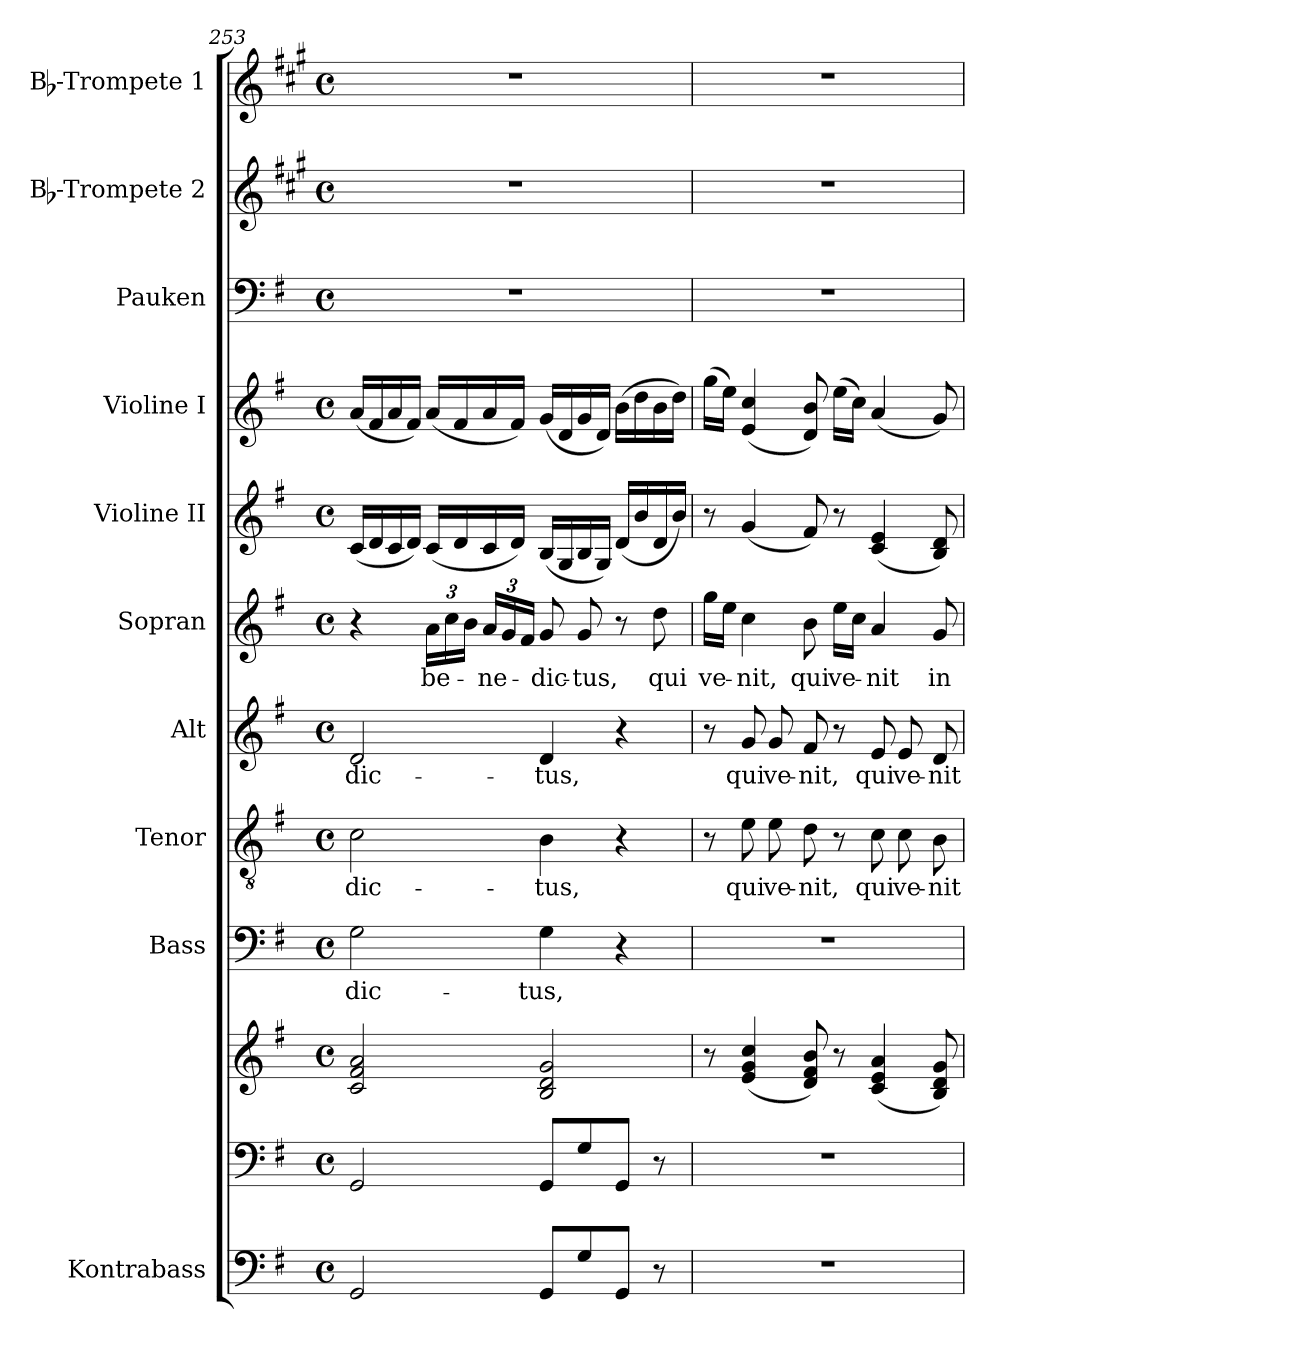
**kern	**kern	**kern	**kern	**text	**kern	**text	**kern	**text	**kern	**text	**kern	**kern	**kern	**kern	**kern
*part11	*part10	*part10	*part9	*part9	*part8	*part8	*part7	*part7	*part6	*part6	*part5	*part4	*part3	*part2	*part1
*staff12	*staff11	*staff10	*staff9	*staff9	*staff8	*staff8	*staff7	*staff7	*staff6	*staff6	*staff5	*staff4	*staff3	*staff2	*staff1
*I"Kontrabass	*	*	*I"Bass	*	*I"Tenor	*	*I"Alt	*	*I"Sopran	*	*I"Violine II	*I"Violine I	*I"Pauken	*I"Bb-Trompete 2	*I"Bb-Trompete 1
*I'Kb.	*	*	*I'B.	*	*I'T.	*	*I'A.	*	*I'S.	*	*I'Vl. II	*I'Vl. I	*I'Pk.	*I'Bb Trp. 2	*I'Bb Trp. 1
*clefF4	*clefF4	*clefG2	*clefF4	*	*clefGv2	*	*clefG2	*	*clefG2	*	*clefG2	*clefG2	*clefF4	*clefG2	*clefG2
*ITrd7c12	*	*	*	*	*	*	*	*	*	*	*	*	*	*ITrd1c2	*ITrd1c2
*k[f#]	*k[f#]	*k[f#]	*k[f#]	*	*k[f#]	*	*k[f#]	*	*k[f#]	*	*k[f#]	*k[f#]	*k[f#]	*k[f#]	*k[f#]
*G:	*G:	*G:	*G:	*	*G:	*	*G:	*	*G:	*	*G:	*G:	*G:	*G:	*G:
*M4/4	*M4/4	*M4/4	*M4/4	*	*M4/4	*	*M4/4	*	*M4/4	*	*M4/4	*M4/4	*M4/4	*M4/4	*M4/4
*met(c)	*met(c)	*met(c)	*met(c)	*	*met(c)	*	*met(c)	*	*met(c)	*	*met(c)	*met(c)	*met(c)	*met(c)	*met(c)
=253	=253	=253	=253	=253	=253	=253	=253	=253	=253	=253	=253	=253	=253	=253	=253
!	!	!	!	!LO:LY:b	!	!LO:LY:b	!	!LO:LY:b	!	!	!	!	!	!	!
2GGG/	2GG/	2c/ 2f#/ 2a/	2G\	-dic-	2c\	-dic-	2d/	-dic-	4r	.	(<16c/LL	(<16a/LL	1r	1r	1r
.	.	.	.	.	.	.	.	.	.	.	16d/	16f#/	.	.	.
.	.	.	.	.	.	.	.	.	.	.	16c/	16a/	.	.	.
.	.	.	.	.	.	.	.	.	.	.	16d/JJ)	16f#/JJ)	.	.	.
!	!	!	!	!	!	!	!	!	!	!LO:LY:b	!	!	!	!	!
.	.	.	.	.	.	.	.	.	24a\LL	be-	(<16c/LL	(<16a/LL	.	.	.
.	.	.	.	.	.	.	.	.	24cc\	.	.	.	.	.	.
.	.	.	.	.	.	.	.	.	.	.	16d/	16f#/	.	.	.
.	.	.	.	.	.	.	.	.	24b\JJ	.	.	.	.	.	.
!	!	!	!	!	!	!	!	!	!	!LO:LY:b	!	!	!	!	!
.	.	.	.	.	.	.	.	.	24a/LL	-ne-	16c/	16a/	.	.	.
.	.	.	.	.	.	.	.	.	24g/	.	.	.	.	.	.
.	.	.	.	.	.	.	.	.	.	.	16d/JJ)	16f#/JJ)	.	.	.
.	.	.	.	.	.	.	.	.	24f#/JJ	.	.	.	.	.	.
!	!	!	!	!LO:LY:b	!	!LO:LY:b	!	!LO:LY:b	!	!LO:LY:b	!	!	!	!	!
8GGG/L	8GG/L	2B/ 2d/ 2g/	4G\	-tus,	4B\	-tus,	4d/	-tus,	8g/	-dic-	(<16B/LL	(<16g/LL	.	.	.
.	.	.	.	.	.	.	.	.	.	.	16G/	16d/	.	.	.
!	!	!	!	!	!	!	!	!	!	!LO:LY:b	!	!	!	!	!
8GG/	8G/	.	.	.	.	.	.	.	8g/	-tus,	16B/	16g/	.	.	.
.	.	.	.	.	.	.	.	.	.	.	16G/JJ)	16d/JJ)	.	.	.
8GGG/J	8GG/J	.	4r	.	4r	.	4r	.	8r	.	(<16d/LL	(>16b\LL	.	.	.
.	.	.	.	.	.	.	.	.	.	.	16b/	16dd\	.	.	.
!	!	!	!	!	!	!	!	!	!	!LO:LY:b	!	!	!	!	!
8r	8r	.	.	.	.	.	.	.	8dd\	qui	16d/	16b\	.	.	.
.	.	.	.	.	.	.	.	.	.	.	16b/JJ)	16dd\JJ)	.	.	.
!!LO:PB:g=z
=254	=254	=254	=254	=254	=254	=254	=254	=254	=254	=254	=254	=254	=254	=254	=254
!	!	!	!	!	!	!	!	!	!	!LO:LY:b	!	!	!	!	!
1r	1r	8r	1r	.	8r	.	8r	.	16gg\LL	ve-	8r	(>16gg\LL	1r	1r	1r
.	.	.	.	.	.	.	.	.	16ee\JJ	.	.	16ee\JJ)	.	.	.
!	!	!	!	!	!	!LO:LY:b	!	!LO:LY:b	!	!LO:LY:b	!	!	!	!	!
.	.	(<4e/ 4g/ 4cc/	.	.	8e\	qui	8g/	qui	4cc\	-nit,	(<4g/	(4e/ 4cc/	.	.	.
!	!	!	!	!	!	!LO:LY:b	!	!LO:LY:b	!	!	!	!	!	!	!
.	.	.	.	.	8e\	ve-	8g/	ve-	.	.	.	.	.	.	.
!	!	!	!	!	!	!LO:LY:b	!	!LO:LY:b	!	!LO:LY:b	!	!	!	!	!
.	.	8d/ 8f#/ 8b/)	.	.	8d\	-nit,	8f#/	-nit,	8b\	qui	8f#/)	8d/ 8b/)	.	.	.
!	!	!	!	!	!	!	!	!	!	!LO:LY:b	!	!	!	!	!
.	.	8r	.	.	8r	.	8r	.	16ee\LL	ve-	8r	(>16ee\LL	.	.	.
.	.	.	.	.	.	.	.	.	16cc\JJ	.	.	16cc\JJ)	.	.	.
!	!	!	!	!	!	!LO:LY:b	!	!LO:LY:b	!	!LO:LY:b	!	!	!	!	!
.	.	(<4c/ 4e/ 4a/	.	.	8c\	qui	8e/	qui	4a/	-nit	(<4c/ 4e/	(<4a/	.	.	.
!	!	!	!	!	!	!LO:LY:b	!	!LO:LY:b	!	!	!	!	!	!	!
.	.	.	.	.	8c\	ve-	8e/	ve-	.	.	.	.	.	.	.
!	!	!	!	!	!	!LO:LY:b	!	!LO:LY:b	!	!LO:LY:b	!	!	!	!	!
.	.	8B/ 8d/ 8g/)	.	.	8B\	-nit	8d/	-nit	8g/	in	8B/ 8d/)	8g/)	.	.	.
=	=	=	=	=	=	=	=	=	=	=	=	=	=	=	=
*-	*-	*-	*-	*-	*-	*-	*-	*-	*-	*-	*-	*-	*-	*-	*-
